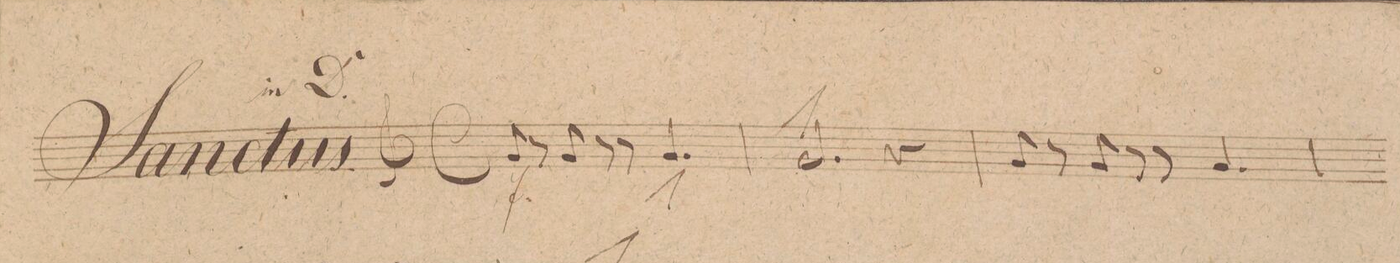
**kern	**dynam
*I"Corno. 1mo in D.	*
*clefG2	*
*k[f#c#]	*
*met(c)	*
*M4/4	*
8A/	f
8r	.
8A/	.
8r	.
8r	.
4.A^/	.
=2	=2
2.A^>/	.
4r	.
=3	=3
8A/	.
8r	.
8A/	.
8r	.
8r	.
4.A/	.
=4	=4
*-	*-
